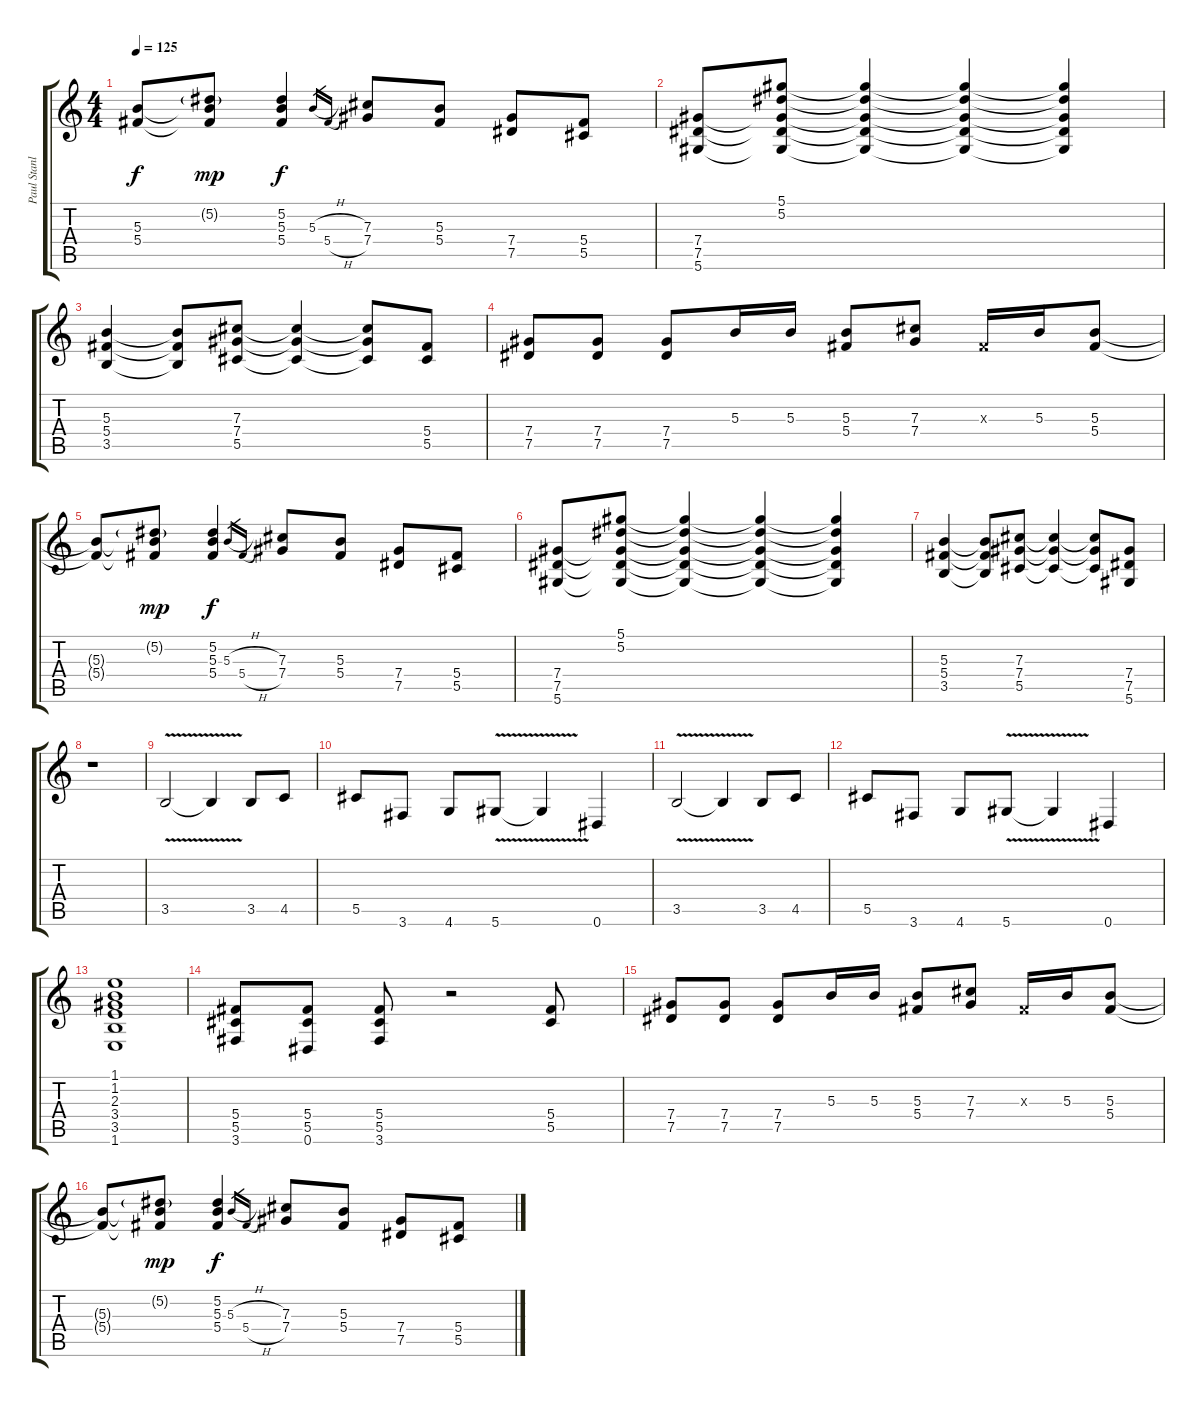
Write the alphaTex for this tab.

\track ("Paul Stanley" "Paul Stanl") {instrument distortionguitar}
\staff {score tabs}
\tuning (Eb4 Bb3 Gb3 Db3 Ab2 Eb2) {hide}
\ts (4 4)
\tempo 125
\clef g2
\ks c
(5.3{t} 5.4{t}).8{dy f} (5.2{g} 5.3{t} 5.4{t}).8{dy mp} (5.2 5.3 5.4).4{dy f} 5.3{h}.16{gr} 5.4{h}.16{gr} (7.3 7.4).8 (5.3 5.4).8 (7.4 7.5).8 (5.4 5.5).8 |
(7.4 7.5 5.6).8 (5.1 5.2 7.4{t} 7.5{t} 5.6{t}).8 (5.1{t} 5.2{t} 7.4{t} 7.5{t} 5.6{t}).4 (5.1{t} 5.2{t} 7.4{t} 7.5{t} 5.6{t}).4 (5.1{t} 5.2{t} 7.4{t} 7.5{t} 5.6{t}).4 |
(5.3 5.4 3.5).4 (5.3{t} 5.4{t} 3.5{t}).8 (7.3 7.4 5.5).8 (7.3{t} 7.4{t} 5.5{t}).4 (7.3{t} 7.4{t} 5.5{t}).8 (5.4 5.5).8 |
(7.4 7.5).8 (7.4 7.5).8 (7.4 7.5).8 5.3.16 5.3.16 (5.3 5.4).8 (7.3 7.4).8 0.3{x}.16 5.3.16 (5.3 5.4).8 |
(5.3{t} 5.4{t}).8 (5.2{g} 5.3{t} 5.4{t}).8{dy mp} (5.2 5.3 5.4).4{dy f} 5.3{h}.16{gr} 5.4{h}.16{gr} (7.3 7.4).8 (5.3 5.4).8 (7.4 7.5).8 (5.4 5.5).8 |
(7.4 7.5 5.6).8 (5.1 5.2 7.4{t} 7.5{t} 5.6{t}).8 (5.1{t} 5.2{t} 7.4{t} 7.5{t} 5.6{t}).4 (5.1{t} 5.2{t} 7.4{t} 7.5{t} 5.6{t}).4 (5.1{t} 5.2{t} 7.4{t} 7.5{t} 5.6{t}).4 |
(5.3 5.4 3.5).4 (5.3{t} 5.4{t} 3.5{t}).8 (7.3 7.4 5.5).8 (7.3{t} 7.4{t} 5.5{t}).4 (7.3{t} 7.4{t} 5.5{t}).8 (7.4 7.5 5.6).8 |
r.1 |
3.5{v}.2 3.5{t}.4 3.5.8 4.5.8 |
5.5.8 3.6.8 4.6.8 5.6{v}.8 5.6{t}.4 0.6.4 |
3.5{v}.2 3.5{t}.4 3.5.8 4.5.8 |
5.5.8 3.6.8 4.6.8 5.6{v}.8 5.6{t}.4 0.6.4 |
(1.1 1.2 2.3 3.4 3.5 1.6).1 |
(5.4 5.5 3.6).8 (5.4 5.5 0.6).8 (5.4 5.5 3.6).8 r.2 (5.4 5.5).8 |
(7.4 7.5).8 (7.4 7.5).8 (7.4 7.5).8 5.3.16 5.3.16 (5.3 5.4).8 (7.3 7.4).8 0.3{x}.16 5.3.16 (5.3 5.4).8 |
(5.3{t} 5.4{t}).8 (5.2{g} 5.3{t} 5.4{t}).8{dy mp} (5.2 5.3 5.4).4{dy f} 5.3{h}.16{gr} 5.4{h}.16{gr} (7.3 7.4).8 (5.3 5.4).8 (7.4 7.5).8 (5.4 5.5).8
